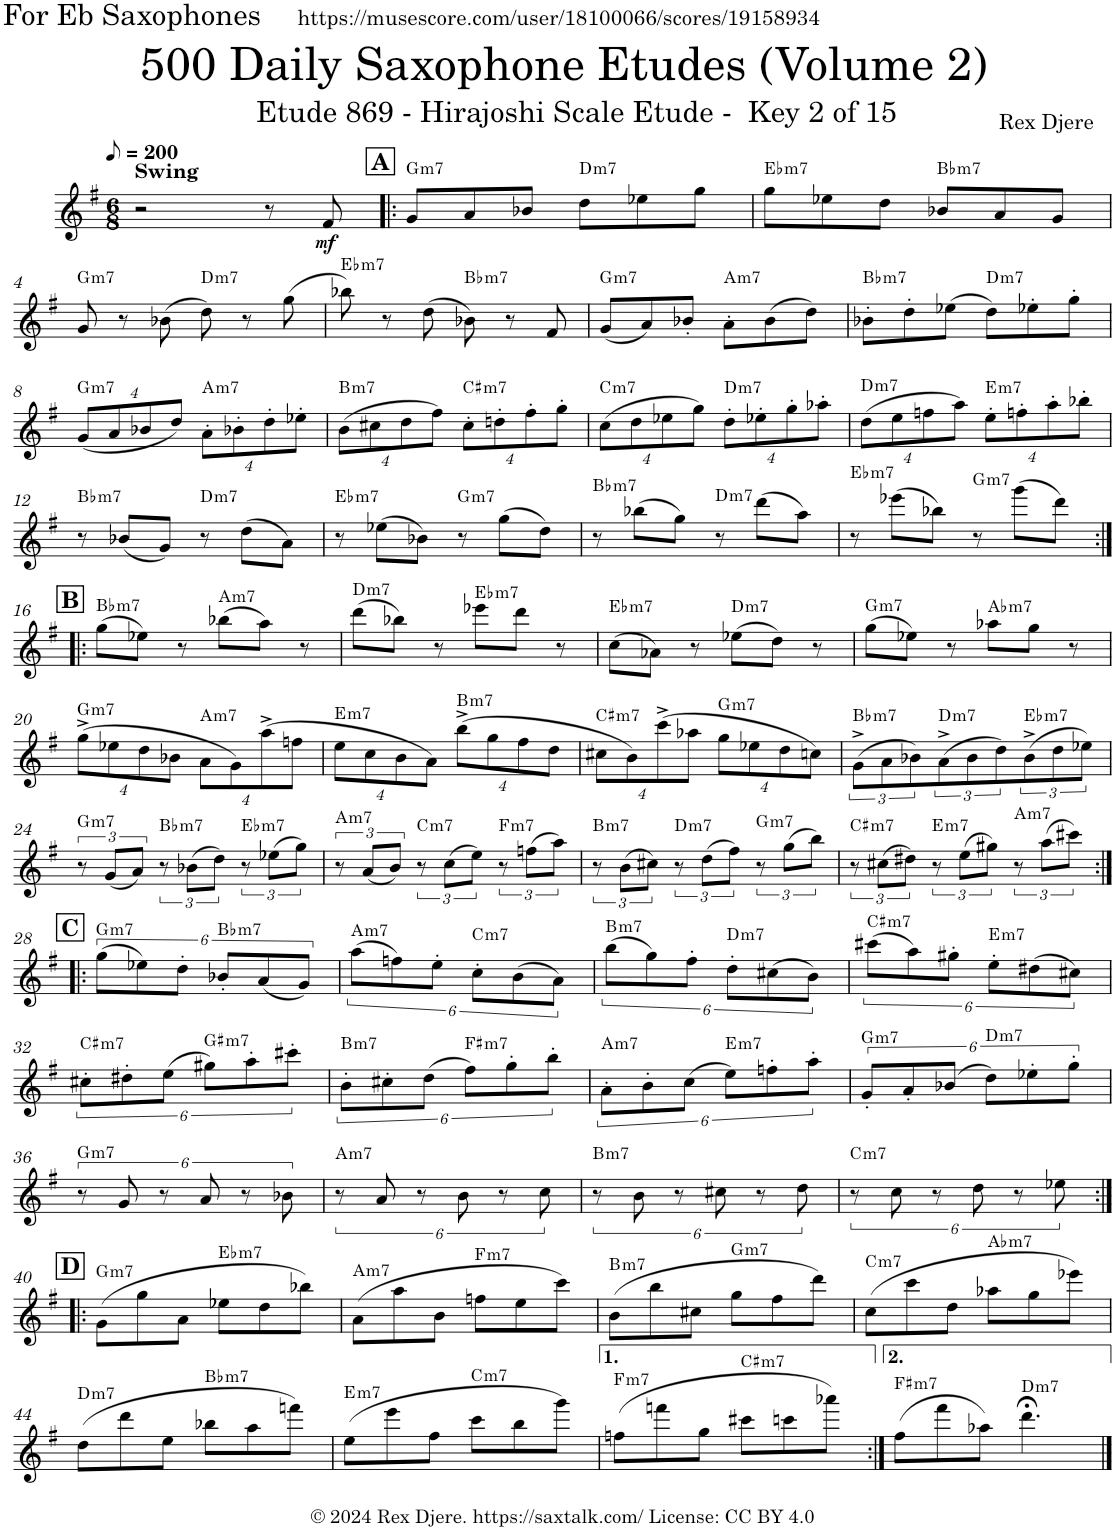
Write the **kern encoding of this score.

**kern	**dynam	**harte
*part1	*part1	*part1
*staff1	*staff1	*
*I"Alto Saxophone	*	*
*I'A. Sax.	*	*
*clefG2	*	*
*Trd5c9	*	*
*k[f#]	*	*
*M6/8	*	*
*MM100	*	*
=1	=1	=1
!LO:TX:a:B:t=Swing	!	!
2r	.	.
8r	.	.
!	!LO:DY:b	!
8f#/	mf	.
!!LO:REH:place=s1:a:B:cj:fs=14:t=A
=2!|:	=2!|:	=2!|:
!	!	!LO:H:kt=m7
8g/L	.	G:min7
8a/	.	.
8b-X/J	.	.
!	!	!LO:H:kt=m7
8dd\L	.	D:min7
8ee-X\	.	.
8gg\J	.	.
=3	=3	=3
!	!	!LO:H:kt=m7
8gg\L	.	Eb:min7
8ee-X\	.	.
8dd\J	.	.
!	!	!LO:H:kt=m7
8b-X/L	.	Bb:min7
8a/	.	.
8g/J	.	.
!!LO:LB:g=z
=4	=4	=4
!	!	!LO:H:kt=m7
8g/	.	G:min7
8r	.	.
(8b-X\	.	.
!	!	!LO:H:kt=m7
8dd\)	.	D:min7
8r	.	.
(8gg\	.	.
=5	=5	=5
!	!	!LO:H:kt=m7
8bb-X\)	.	Eb:min7
8r	.	.
(8dd\	.	.
!	!	!LO:H:kt=m7
8b-X\)	.	Bb:min7
8r	.	.
8f#/	.	.
=6	=6	=6
!	!	!LO:H:kt=m7
(8g/L	.	G:min7
8a/)	.	.
8b-X'/J	.	.
!	!	!LO:H:kt=m7
8a'\L	.	A:min7
(8b-\	.	.
8dd\J)	.	.
=7	=7	=7
!	!	!LO:H:kt=m7
8b-X'\L	.	Bb:min7
8dd'\	.	.
(8ee-X\J	.	.
!	!	!LO:H:kt=m7
8dd\L)	.	D:min7
8ee-X'\	.	.
8gg'\J	.	.
!!LO:LB:g=z
=8	=8	=8
*Xbrackettup	*	*
!	!	!LO:H:kt=m7
(32%3g/L	.	G:min7
32%3a/	.	.
32%3b-X/	.	.
32%3dd/J)	.	.
!	!	!LO:H:kt=m7
32%3a'\L	.	A:min7
32%3b-X'\	.	.
32%3dd'\	.	.
32%3ee-X'\J	.	.
=9	=9	=9
!	!	!LO:H:kt=m7
(32%3b\L	.	B:min7
32%3cc#X\	.	.
32%3dd\	.	.
32%3ff#\J)	.	.
!	!	!LO:H:kt=m7
32%3cc#'\L	.	C#:min7
32%3ddn'\	.	.
32%3ff#'\	.	.
32%3gg'\J	.	.
=10	=10	=10
!	!	!LO:H:kt=m7
(32%3cc\L	.	C:min7
32%3dd\	.	.
32%3ee-X\	.	.
32%3gg\J)	.	.
!	!	!LO:H:kt=m7
32%3dd'\L	.	D:min7
32%3ee-X'\	.	.
32%3gg'\	.	.
32%3aa-X'\J	.	.
=11	=11	=11
!	!	!LO:H:kt=m7
(32%3dd\L	.	D:min7
32%3ee\	.	.
32%3ffn\	.	.
32%3aa\J)	.	.
!	!	!LO:H:kt=m7
32%3ee'\L	.	E:min7
32%3ffn'\	.	.
32%3aa'\	.	.
32%3bb-X'\J	.	.
!!LO:LB:g=z
=12	=12	=12
!	!	!LO:H:kt=m7
8r	.	Bb:min7
(8b-X/L	.	.
8g/J)	.	.
!	!	!LO:H:kt=m7
8r	.	D:min7
(8dd\L	.	.
8a\J)	.	.
=13	=13	=13
!	!	!LO:H:kt=m7
8r	.	Eb:min7
(8ee-X\L	.	.
8b-X\J)	.	.
!	!	!LO:H:kt=m7
8r	.	G:min7
(8gg\L	.	.
8dd\J)	.	.
=14	=14	=14
!	!	!LO:H:kt=m7
8r	.	Bb:min7
(8bb-X\L	.	.
8gg\J)	.	.
!	!	!LO:H:kt=m7
8r	.	D:min7
(8ddd\L	.	.
8aa\J)	.	.
=15	=15	=15
!	!	!LO:H:kt=m7
8r	.	Eb:min7
(8eee-X\L	.	.
8bb-X\J)	.	.
!	!	!LO:H:kt=m7
8r	.	G:min7
(8ggg\L	.	.
8ddd\J)	.	.
!!LO:LB:g=z
!!LO:REH:place=s1:a:B:cj:fs=14:t=B
=16:|!|:	=16:|!|:	=16:|!|:
!	!	!LO:H:kt=m7
(8gg\L	.	Bb:min7
8ee-X\J)	.	.
8r	.	.
!	!	!LO:H:kt=m7
(8bb-X\L	.	A:min7
8aa\J)	.	.
8r	.	.
=17	=17	=17
!	!	!LO:H:kt=m7
(8ddd\L	.	D:min7
8bb-X\J)	.	.
8r	.	.
!	!	!LO:H:kt=m7
8eee-X\L	.	Eb:min7
8ddd\J	.	.
8r	.	.
=18	=18	=18
!	!	!LO:H:kt=m7
(8cc\L	.	Eb:min7
8a-X\J)	.	.
8r	.	.
!	!	!LO:H:kt=m7
(8ee-X\L	.	D:min7
8dd\J)	.	.
8r	.	.
=19	=19	=19
!	!	!LO:H:kt=m7
(8gg\L	.	G:min7
8ee-X\J)	.	.
8r	.	.
!	!	!LO:H:kt=m7
8aa-X\L	.	Ab:min7
8gg\J	.	.
8r	.	.
!!LO:LB:g=z
=20	=20	=20
!	!	!LO:H:kt=m7
(32%3gg^\L	.	G:min7
32%3ee-X\	.	.
32%3dd\	.	.
32%3b-X\J	.	.
!	!	!LO:H:kt=m7
32%3a\L	.	A:min7
32%3g\)	.	.
(32%3aa^\	.	.
32%3ffn\J	.	.
=21	=21	=21
!	!	!LO:H:kt=m7
32%3ee\L	.	E:min7
32%3cc\	.	.
32%3b\	.	.
32%3a\J)	.	.
!	!	!LO:H:kt=m7
(32%3bb^\L	.	B:min7
32%3gg\	.	.
32%3ff#\	.	.
32%3dd\J	.	.
=22	=22	=22
!	!	!LO:H:kt=m7
32%3cc#X\L	.	C#:min7
32%3b\)	.	.
(32%3ccc^\	.	.
32%3aa-X\J	.	.
!	!	!LO:H:kt=m7
32%3gg\L	.	G:min7
32%3ee-X\	.	.
32%3dd\	.	.
32%3ccn\J)	.	.
=23	=23	=23
*brackettup	*	*
!	!	!LO:H:kt=m7
(12g^\L	.	Bb:min7
12a\	.	.
12b-X\)	.	.
!	!	!LO:H:kt=m7
(12a^\	.	D:min7
12b-\	.	.
12dd\)	.	.
!	!	!LO:H:kt=m7
(12b-^\	.	Eb:min7
12dd\	.	.
12ee-X\J)	.	.
!!LO:LB:g=z
=24	=24	=24
!	!	!LO:H:kt=m7
12r	.	G:min7
(12g/L	.	.
12a/J)	.	.
!	!	!LO:H:kt=m7
12r	.	Bb:min7
(12b-X\L	.	.
12dd\J)	.	.
!	!	!LO:H:kt=m7
12r	.	Eb:min7
(12ee-X\L	.	.
12gg\J)	.	.
=25	=25	=25
!	!	!LO:H:kt=m7
12r	.	A:min7
(12a/L	.	.
12b/J)	.	.
!	!	!LO:H:kt=m7
12r	.	C:min7
(12cc\L	.	.
12ee\J)	.	.
!	!	!LO:H:kt=m7
12r	.	F:min7
(12ffn\L	.	.
12aa\J)	.	.
=26	=26	=26
!	!	!LO:H:kt=m7
12r	.	B:min7
(12b\L	.	.
12cc#X\J)	.	.
!	!	!LO:H:kt=m7
12r	.	D:min7
(12dd\L	.	.
12ff#\J)	.	.
!	!	!LO:H:kt=m7
12r	.	G:min7
(12gg\L	.	.
12bb\J)	.	.
=27	=27	=27
!	!	!LO:H:kt=m7
12r	.	C#:min7
(12cc#X\L	.	.
12dd#X\J)	.	.
!	!	!LO:H:kt=m7
12r	.	E:min7
(12ee\L	.	.
12gg#X\J)	.	.
!	!	!LO:H:kt=m7
12r	.	A:min7
(12aa\L	.	.
12ccc#X\J)	.	.
!!LO:LB:g=z
!!LO:REH:place=s1:a:B:cj:fs=14:t=C
=28:|!|:	=28:|!|:	=28:|!|:
!	!	!LO:H:kt=m7
(8gg\L	.	G:min7
8ee-X\)	.	.
8dd'\J	.	.
!	!	!LO:H:kt=m7
8b-X'/L	.	Bb:min7
(8a/	.	.
8g/J)	.	.
=29	=29	=29
!	!	!LO:H:kt=m7
(8aa\L	.	A:min7
8ffn\)	.	.
8ee'\J	.	.
!	!	!LO:H:kt=m7
8cc'\L	.	C:min7
(8b\	.	.
8a\J)	.	.
=30	=30	=30
!	!	!LO:H:kt=m7
(8bb\L	.	B:min7
8gg\)	.	.
8ff#'\J	.	.
!	!	!LO:H:kt=m7
8dd'\L	.	D:min7
(8cc#X\	.	.
8b\J)	.	.
=31	=31	=31
!	!	!LO:H:kt=m7
(8ccc#X\L	.	C#:min7
8aa\)	.	.
8gg#X'\J	.	.
!	!	!LO:H:kt=m7
8ee'\L	.	E:min7
(8dd#X\	.	.
8cc#X\J)	.	.
!!LO:LB:g=z
=32	=32	=32
!	!	!LO:H:kt=m7
8cc#X'\L	.	C#:min7
8dd#X'\	.	.
(8ee\J	.	.
!	!	!LO:H:kt=m7
8gg#X\L)	.	G#:min7
8aa'\	.	.
8ccc#X'\J	.	.
=33	=33	=33
!	!	!LO:H:kt=m7
8b'\L	.	B:min7
8cc#X'\	.	.
(8dd\J	.	.
!	!	!LO:H:kt=m7
8ff#\L)	.	F#:min7
8gg'\	.	.
8bb'\J	.	.
=34	=34	=34
!	!	!LO:H:kt=m7
8a'\L	.	A:min7
8b'\	.	.
(8cc\J	.	.
!	!	!LO:H:kt=m7
8ee\L)	.	E:min7
8ffn'\	.	.
8aa'\J	.	.
=35	=35	=35
!	!	!LO:H:kt=m7
8g'/L	.	G:min7
8a'/	.	.
(8b-X/J	.	.
!	!	!LO:H:kt=m7
8dd\L)	.	D:min7
8ee-X'\	.	.
8gg'\J	.	.
!!LO:LB:g=z
=36	=36	=36
!	!	!LO:H:kt=m7
8r	.	G:min7
8g/	.	.
8r	.	.
8a/	.	.
8r	.	.
8b-X\	.	.
=37	=37	=37
!	!	!LO:H:kt=m7
8r	.	A:min7
8a/	.	.
8r	.	.
8b\	.	.
8r	.	.
8cc\	.	.
=38	=38	=38
!	!	!LO:H:kt=m7
8r	.	B:min7
8b\	.	.
8r	.	.
8cc#X\	.	.
8r	.	.
8dd\	.	.
=39	=39	=39
!	!	!LO:H:kt=m7
8r	.	C:min7
8cc\	.	.
8r	.	.
8dd\	.	.
8r	.	.
8ee-X\	.	.
!!LO:LB:g=z
!!LO:REH:place=s1:a:B:cj:fs=14:t=D
=40:|!|:	=40:|!|:	=40:|!|:
!	!	!LO:H:kt=m7
(8g\L	.	G:min7
8gg\	.	.
8a\J	.	.
!	!	!LO:H:kt=m7
8ee-X\L	.	Eb:min7
8dd\	.	.
8bb-X\J)	.	.
=41	=41	=41
!	!	!LO:H:kt=m7
(8a\L	.	A:min7
8aa\	.	.
8b\J	.	.
!	!	!LO:H:kt=m7
8ffn\L	.	F:min7
8ee\	.	.
8ccc\J)	.	.
=42	=42	=42
!	!	!LO:H:kt=m7
(8b\L	.	B:min7
8bb\	.	.
8cc#X\J	.	.
!	!	!LO:H:kt=m7
8gg\L	.	G:min7
8ff#\	.	.
8ddd\J)	.	.
=43	=43	=43
!	!	!LO:H:kt=m7
(8cc\L	.	C:min7
8ccc\	.	.
8dd\J	.	.
!	!	!LO:H:kt=m7
8aa-X\L	.	Ab:min7
8gg\	.	.
8eee-X\J)	.	.
!!LO:LB:g=z
=44	=44	=44
!	!	!LO:H:kt=m7
(8dd\L	.	D:min7
8ddd\	.	.
8ee\J	.	.
!	!	!LO:H:kt=m7
8bb-X\L	.	Bb:min7
8aa\	.	.
8fffn\J)	.	.
=45	=45	=45
!	!	!LO:H:kt=m7
(8ee\L	.	E:min7
8eee\	.	.
8ff#\J	.	.
!	!	!LO:H:kt=m7
8ccc\L	.	C:min7
8bb\	.	.
8ggg\J)	.	.
=46	=46	=46
!	!	!LO:H:kt=m7
(8ffn\L	.	F:min7
8fffn\	.	.
8gg\J	.	.
!	!	!LO:H:kt=m7
8ccc#X\L	.	C#:min7
8cccn\	.	.
8aaa-X\J)	.	.
=47:|!	=47:|!	=47:|!
!	!	!LO:H:kt=m7
(8ff#\L	.	F#:min7
8fff#\	.	.
8aa-X\J)	.	.
!	!	!LO:H:kt=m7
4.ddd;<\	.	D:min7
==	==	==
*-	*-	*-
